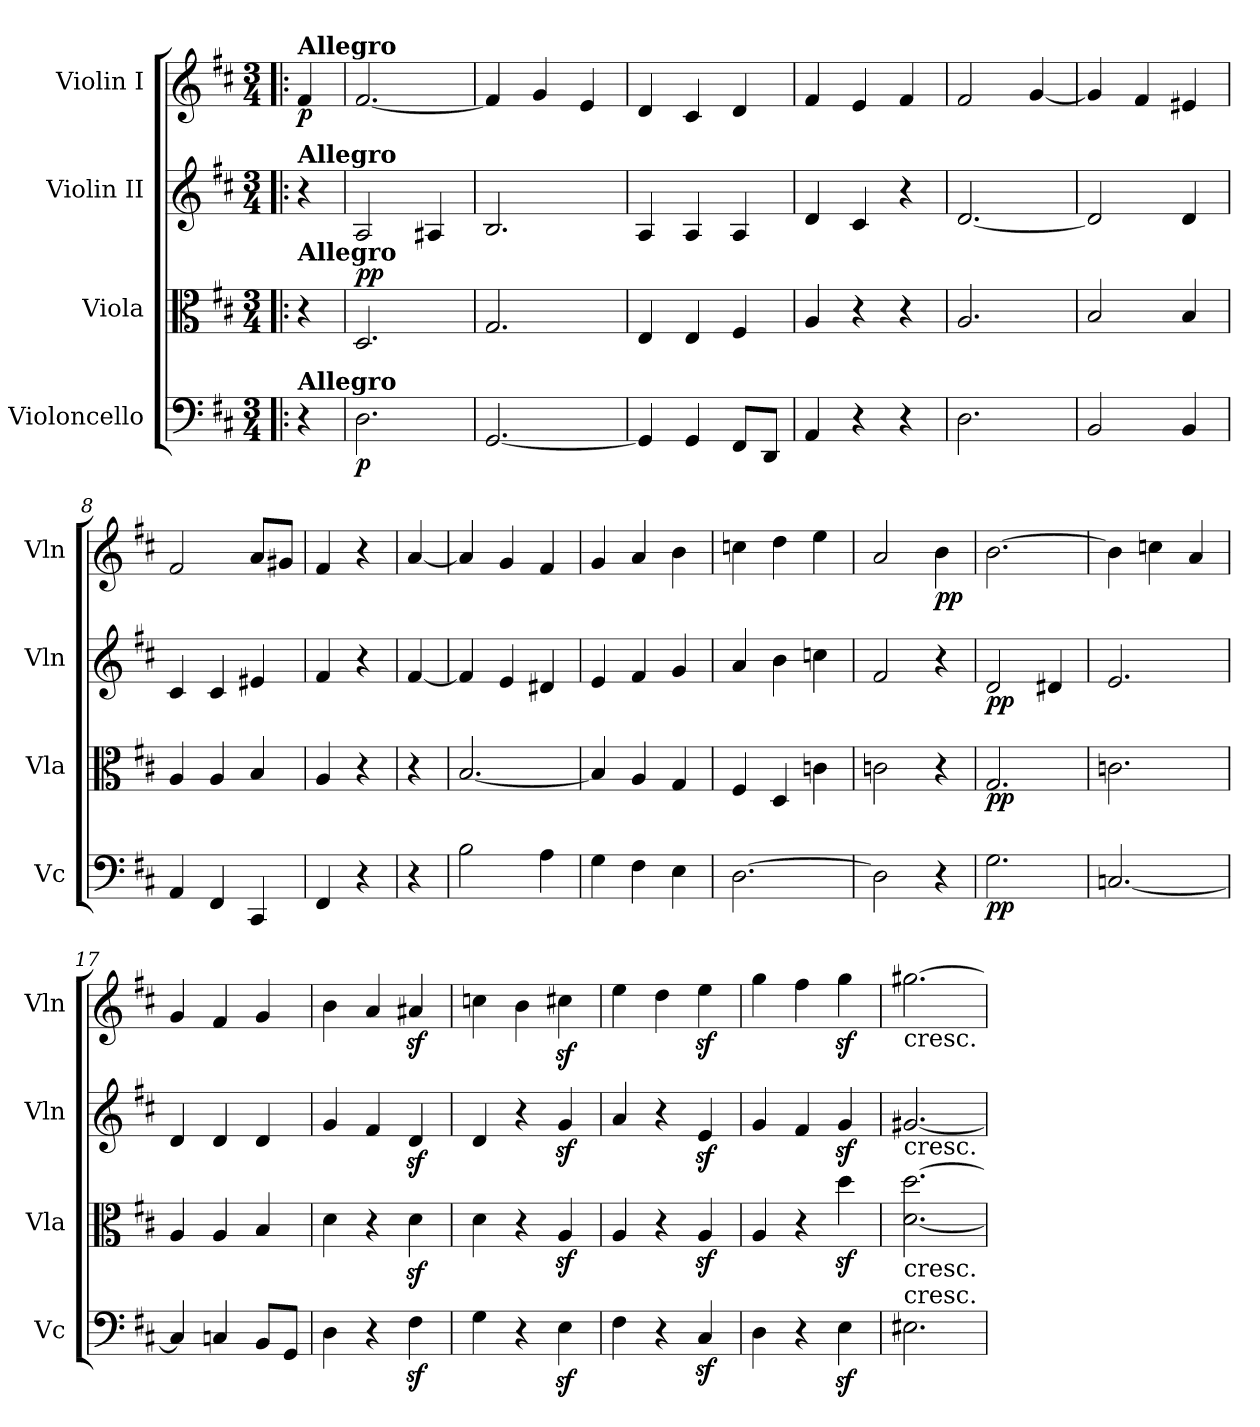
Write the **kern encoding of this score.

**kern	**dynam	**kern	**dynam	**kern	**dynam	**kern	**dynam
*part4	*part4	*part3	*part3	*part2	*part2	*part1	*part1
*staff4	*staff4	*staff3	*staff3	*staff2	*staff2	*staff1	*staff1
*I"Violoncello	*	*I"Viola	*	*I"Violin II	*	*I"Violin I	*
*I'Vc	*	*I'Vla	*	*I'Vln	*	*I'Vln	*
*clefF4	*	*clefC3	*	*clefG2	*	*clefG2	*
*k[f#c#]	*	*k[f#c#]	*	*k[f#c#]	*	*k[f#c#]	*
*M3/4	*	*M3/4	*	*M3/4	*	*M3/4	*
*MM145	*	*MM145	*	*MM145	*	*MM145	*
=1!|:	=1!|:	=1!|:	=1!|:	=1!|:	=1!|:	=1!|:	=1!|:
!	!	!	!	!	!	!LO:TX:a:B:t=Allegro	!
!	!	!	!	!LO:TX:a:B:t=Allegro	!	!	!
!	!	!LO:TX:a:B:t=Allegro	!	!	!	!	!
!LO:TX:a:B:t=Allegro	!	!	!	!	!	!	!
!	!	!	!	!	!	!	!LO:DY:b
4r	.	4r	.	4r	.	4f#/	p
=2	=2	=2	=2	=2	=2	=2	=2
!	!LO:DY:b	!	!LO:DY:b	!	!	!	!
!	!	!	!LO:DY:n=1:a	!	!	!	!
2.D\	p	2.D/	p p	2A/	.	[2.f#/	.
.	.	.	.	4A#X/	.	.	.
=3	=3	=3	=3	=3	=3	=3	=3
[2.GG/	.	2.G/	.	2.B/	.	4f#/]	.
.	.	.	.	.	.	4g/	.
.	.	.	.	.	.	4e/	.
=4	=4	=4	=4	=4	=4	=4	=4
4GG/]	.	4E/	.	4A/	.	4d/	.
4GG/	.	4E/	.	4A/	.	4c#/	.
8FF#/L	.	4F#/	.	4A/	.	4d/	.
8DD/J	.	.	.	.	.	.	.
=5	=5	=5	=5	=5	=5	=5	=5
4AA/	.	4A/	.	4d/	.	4f#/	.
4r	.	4r	.	4c#/	.	4e/	.
4r	.	4r	.	4r	.	4f#/	.
=6	=6	=6	=6	=6	=6	=6	=6
2.D\	.	2.A/	.	[2.d/	.	2f#/	.
.	.	.	.	.	.	[4g/	.
!!LO:LB:g=z
=7	=7	=7	=7	=7	=7	=7	=7
2BB/	.	2B/	.	2d/]	.	4g/]	.
.	.	.	.	.	.	4f#/	.
4BB/	.	4B/	.	4d/	.	4e#X/	.
=8	=8	=8	=8	=8	=8	=8	=8
4AA/	.	4A/	.	4c#/	.	2f#/	.
4FF#/	.	4A/	.	4c#/	.	.	.
4CC#/	.	4B/	.	4e#X/	.	8a/L	.
.	.	.	.	.	.	8g#X/J	.
=9	=9	=9	=9	=9	=9	=9	=9
4FF#/	.	4A/	.	4f#/	.	4f#/	.
4r	.	4r	.	4r	.	4r	.
=10	=10	=10	=10	=10	=10	=10	=10
4r	.	4r	.	[4f#/	.	[4a/	.
=11	=11	=11	=11	=11	=11	=11	=11
2B\	.	[2.B/	.	4f#/]	.	4a/]	.
.	.	.	.	4e/	.	4g/	.
4A\	.	.	.	4d#X/	.	4f#/	.
=12	=12	=12	=12	=12	=12	=12	=12
4G\	.	4B/]	.	4e/	.	4g/	.
4F#\	.	4A/	.	4f#/	.	4a/	.
4E\	.	4G/	.	4g/	.	4b\	.
!!LO:PB:g=z
=13	=13	=13	=13	=13	=13	=13	=13
[2.D\	.	4F#/	.	4a/	.	4ccn\	.
.	.	4D/	.	4b\	.	4dd\	.
.	.	4cn\	.	4ccn\	.	4ee\	.
!!LO:PB:g=z
=14	=14	=14	=14	=14	=14	=14	=14
2D\]	.	2cn\	.	2f#/	.	2a/	.
!	!	!	!	!	!	!	!LO:DY:b
4r	.	4r	.	4r	.	4b\	pp
=15	=15	=15	=15	=15	=15	=15	=15
!	!LO:DY:b	!	!LO:DY:b	!	!LO:DY:b	!	!
2.G\	pp	2.G/	pp	2d/	pp	[2.b\	.
.	.	.	.	4d#X/	.	.	.
=16	=16	=16	=16	=16	=16	=16	=16
[2.Cn/	.	2.cn\	.	2.e/	.	4b\]	.
.	.	.	.	.	.	4ccn\	.
.	.	.	.	.	.	4a/	.
=17	=17	=17	=17	=17	=17	=17	=17
4C/]	.	4A/	.	4d/	.	4g/	.
4Cn/	.	4A/	.	4d/	.	4f#/	.
8BB/L	.	4B/	.	4d/	.	4g/	.
8GG/J	.	.	.	.	.	.	.
=18	=18	=18	=18	=18	=18	=18	=18
4D\	.	4d\	.	4g/	.	4b\	.
4r	.	4r	.	4f#/	.	4a/	.
4F#z<\	.	4dz<\	.	4dz</	.	4a#Xz</	.
=19	=19	=19	=19	=19	=19	=19	=19
4G\	.	4d\	.	4d/	.	4ccn\	.
4r	.	4r	.	4r	.	4b\	.
4Ez<\	.	4Az</	.	4gz</	.	4cc#Xz<\	.
!!LO:LB:g=z
=20	=20	=20	=20	=20	=20	=20	=20
4F#\	.	4A/	.	4a/	.	4ee\	.
4r	.	4r	.	4r	.	4dd\	.
4C#z</	.	4Az</	.	4ez</	.	4eez<\	.
!!LO:PB:g=z
=21	=21	=21	=21	=21	=21	=21	=21
4D\	.	4A/	.	4g/	.	4gg\	.
4r	.	4r	.	4f#/	.	4ff#\	.
4Ez<\	.	4ddz<\	.	4gz</	.	4ggz<\	.
=22	=22	=22	=22	=22	=22	=22	=22
!	!	!	!	!	!	!LO:TX:b:t=cresc.	!
!	!	!	!	!LO:TX:b:t=cresc.	!	!	!
!	!	!LO:TX:b:t=cresc.	!	!	!	!	!
!LO:TX:a:t=cresc.	!	!	!	!	!	!	!
2.E#X\	.	[2.d\ [2.dd\	.	[2.g#X/	.	[2.gg#X\	.
=	=	=	=	=	=	=	=
*-	*-	*-	*-	*-	*-	*-	*-
